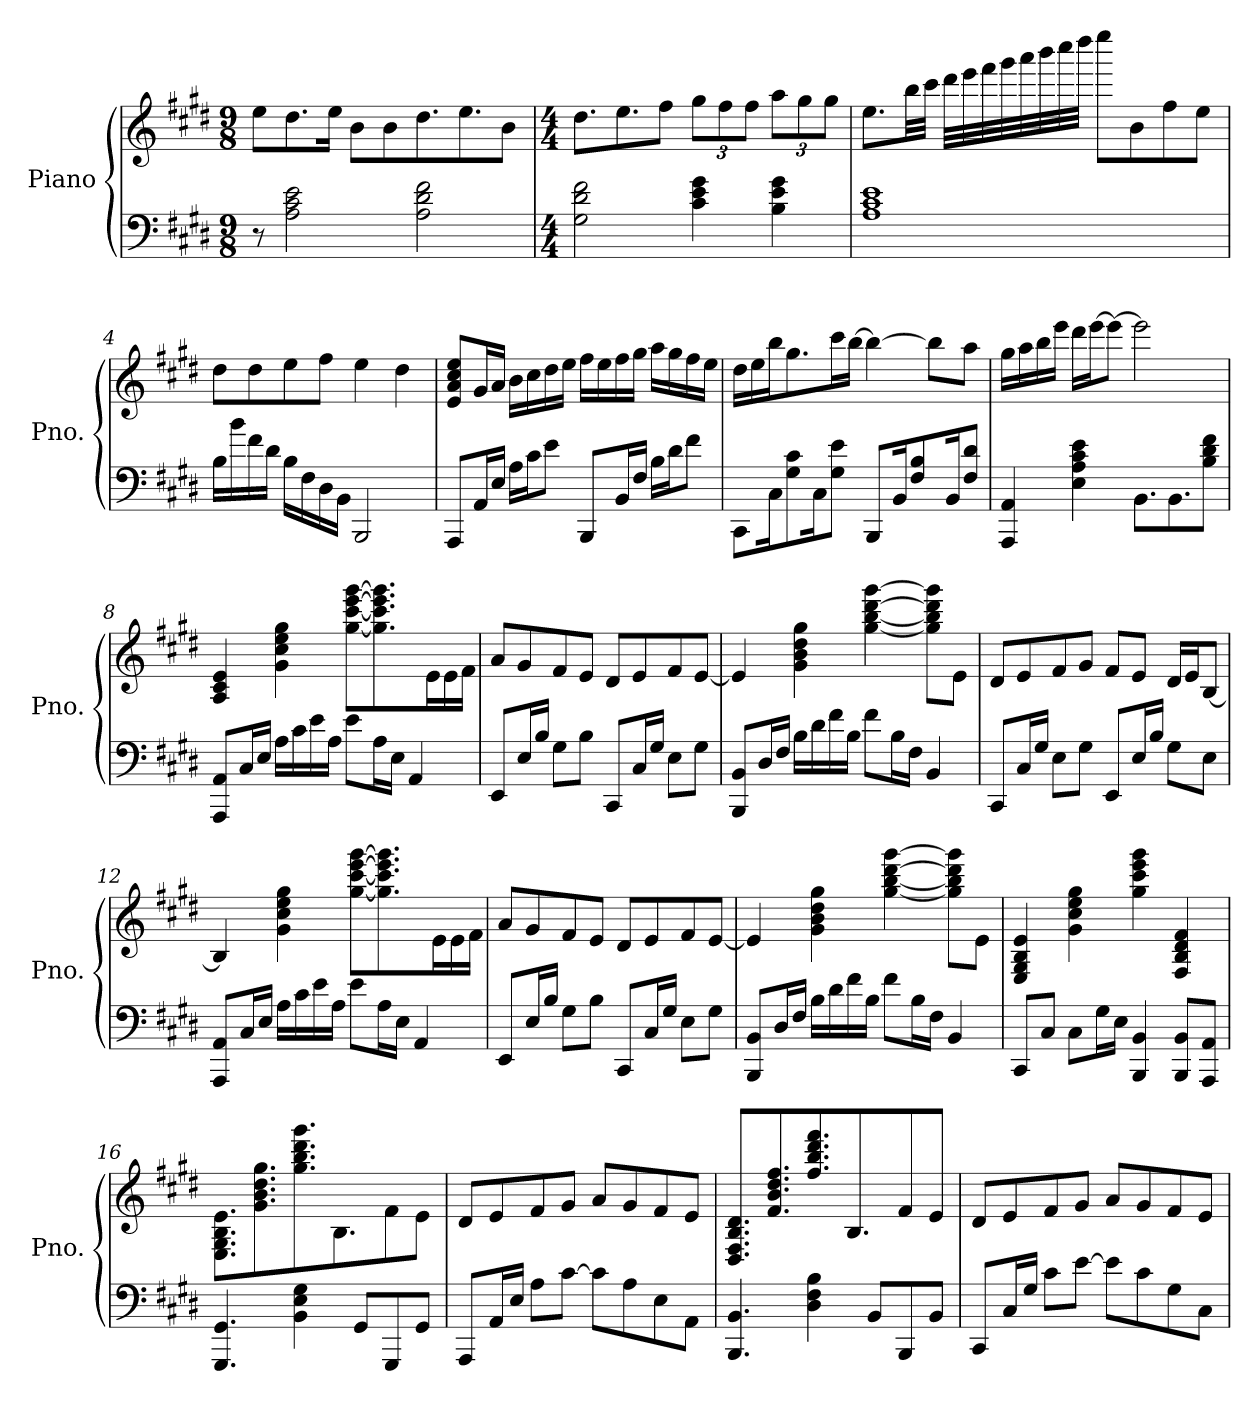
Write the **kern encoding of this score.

**kern	**kern
*part1	*part1
*staff2	*staff1
*I"Piano	*
*I'Pno.	*
*clefF4	*clefG2
*k[f#c#g#d#]	*k[f#c#g#d#]
*M9/8	*M9/8
*MM105	*MM105
=1	=1
8r	8ee\L
2A\ 2c#\ 2e\	8.dd#\
.	16ee\Jk
.	8b\L
.	8b\
2A\ 2d#\ 2f#\	8.dd#\
.	8.ee\
.	8b\J
=2	=2
*M4/4	*M4/4
2G#\ 2d#\ 2f#\	8.dd#\L
.	8.ee\
.	8ff#\J
*	*Xbrackettup
4c#\ 4e\ 4g#\	12gg#\L
.	12ff#\
.	12ff#\J
4B\ 4e\ 4g#\	12aa\L
.	12gg#\
.	12gg#\J
=3	=3
1A 1c# 1e	8.ee\L
.	32bb\LL
.	32ccc#\JJJ
.	32ddd#\LLL
.	32eee\
.	32fff#\
.	32ggg#\
.	32aaa\
.	32bbb\
.	32cccc#\
.	32dddd#\JJJ
.	8eeee\L
.	8b\
.	8ff#\
.	8ee\J
!!LO:LB:g=z
=4	=4
16B\LL	8dd#\L
16b\	.
16f#\	8dd#\
16d#\JJ	.
16B\LL	8ee\
16F#\	.
16D#\	8ff#\J
16BB\JJ	.
2BBB/	4ee\
.	4dd#\
=5	=5
8AAA/L	8e/ 8a/ 8cc#/ 8ee/L
16AA/L	16g#/L
16E/JJ	16a/JJ
16A\LL	16b\LL
16c#\J	16cc#\
8e\J	16dd#\
.	16ee\JJ
8BBB/L	16ff#\LL
.	16ee\
16BB/L	16ff#\
16F#/JJ	16gg#\JJ
16B\LL	16aa\LL
16d#\J	16gg#\
8f#\J	16ff#\
.	16ee\JJ
=6	=6
8CC#\L	16dd#\LL
.	16ee\
16C#\K	16bb\J
8G#\ 8c#\	8.gg#\
16C#\K	.
8G#\ 8e\J	16ccc#\L
.	[16bb\JJ
8BBB/L	4bb\_
16BB/K	.
8F#/ 8B/	.
.	8bb\L]
16BB/K	.
8F#/ 8d#/J	8aa\J
!!LO:LB:g=z
=7	=7
4AAA/ 4AA/	16gg#\LL
.	16aa\
.	16bb\
.	16eee\JJ
4E\ 4A\ 4c#\ 4e\	16ddd#\LL
.	[16eee\J
.	8eee\J_
8.BB\L	2eee\]
8.BB\	.
8B\ 8d#\ 8f#\J	.
=8	=8
8AAA/ 8AA/L	4A/ 4c#/ 4e/
16C#/L	.
16E/JJ	.
16A\LL	4g#\ 4cc#\ 4ee\ 4gg#\
16c#\	.
16e\	.
16A\JJ	.
8e\L	[8gg#\ [8ccc#\ [8eee\ [8ggg#\L
16A\L	8.gg#\] 8.ccc#\] 8.eee\] 8.ggg#\]
16E\JJ	.
4AA/	.
.	16e\L
.	16e\
.	16f#\JJ
=9	=9
8EE/L	8a/L
16E/L	8g#/
16B/JJ	.
8G#\L	8f#/
8B\J	8e/J
8CC#/L	8d#/L
16C#/L	8e/
16G#/JJ	.
8E\L	8f#/
8G#\J	[8e/J
!!LO:LB:g=z
=10	=10
8BBB/ 8BB/L	4e/]
16D#/L	.
16F#/JJ	.
16B\LL	4g#\ 4b\ 4dd#\ 4gg#\
16d#\	.
16f#\	.
16B\JJ	.
8f#\L	[4gg#\ [4bb\ [4ddd#\ [4ggg#\
16B\L	.
16F#\JJ	.
4BB/	8gg#\] 8bb\] 8ddd#\] 8ggg#\]L
.	8e\J
=11	=11
8CC#/L	8d#/L
16C#/L	8e/
16G#/JJ	.
8E\L	8f#/
8G#\J	8g#/J
8EE/L	8f#/L
16E/L	8e/J
16B/JJ	.
8G#\L	16d#/LL
.	16e/J
8E\J	[8B/J
=12	=12
8AAA/ 8AA/L	4B/]
16C#/L	.
16E/JJ	.
16A\LL	4g#\ 4cc#\ 4ee\ 4gg#\
16c#\	.
16e\	.
16A\JJ	.
8e\L	[8gg#\ [8ccc#\ [8eee\ [8ggg#\L
16A\L	8.gg#\] 8.ccc#\] 8.eee\] 8.ggg#\]
16E\JJ	.
4AA/	.
.	16e\L
.	16e\
.	16f#\JJ
!!LO:LB:g=z
=13	=13
8EE/L	8a/L
16E/L	8g#/
16B/JJ	.
8G#\L	8f#/
8B\J	8e/J
8CC#/L	8d#/L
16C#/L	8e/
16G#/JJ	.
8E\L	8f#/
8G#\J	[8e/J
=14	=14
8BBB/ 8BB/L	4e/]
16D#/L	.
16F#/JJ	.
16B\LL	4g#\ 4b\ 4dd#\ 4gg#\
16d#\	.
16f#\	.
16B\JJ	.
8f#\L	[4gg#\ [4bb\ [4ddd#\ [4ggg#\
16B\L	.
16F#\JJ	.
4BB/	8gg#\] 8bb\] 8ddd#\] 8ggg#\]L
.	8e\J
=15	=15
8CC#/L	4E/ 4G#/ 4B/ 4e/
8C#/J	.
8C#\L	4g#\ 4cc#\ 4ee\ 4gg#\
16G#\L	.
16E\JJ	.
4BBB/ 4BB/	4gg#\ 4ccc#\ 4eee\ 4ggg#\
8BBB/ 8BB/L	4F#/ 4B/ 4d#/ 4f#/
8AAA/ 8AA/J	.
=16	=16
4.GGG#/ 4.GG#/	8.E\ 8.G#\ 8.B\ 8.e\L
.	8.g#\ 8.b\ 8.dd#\ 8.gg#\
4BB\ 4E\ 4G#\	8.gg#\ 8.bb\ 8.ddd#\ 8.ggg#\
.	8.B\
8GG#/L	.
8GGG#/	8f#\
8GG#/J	8e\J
!!LO:PB:g=z
=17	=17
8AAA/L	8d#/L
16AA/L	8e/
16E/JJ	.
8A\L	8f#/
[8c#\J	8g#/J
8c#\L]	8a/L
8A\	8g#/
8E\	8f#/
8AA\J	8e/J
=18	=18
4.BBB/ 4.BB/	8.D#/ 8.F#/ 8.B/ 8.d#/L
.	8.f#/ 8.b/ 8.dd#/ 8.ff#/
4D#\ 4F#\ 4B\	8.ff#/ 8.bb/ 8.ddd#/ 8.fff#/
.	8.B/
8BB/L	.
8BBB/	8f#/
8BB/J	8e/J
=19	=19
8CC#/L	8d#/L
16C#/L	8e/
16G#/JJ	.
8c#\L	8f#/
[8e\J	8g#/J
8e\L]	8a/L
8c#\	8g#/
8G#\	8f#/
8C#\J	8e/J
=	=
*-	*-
